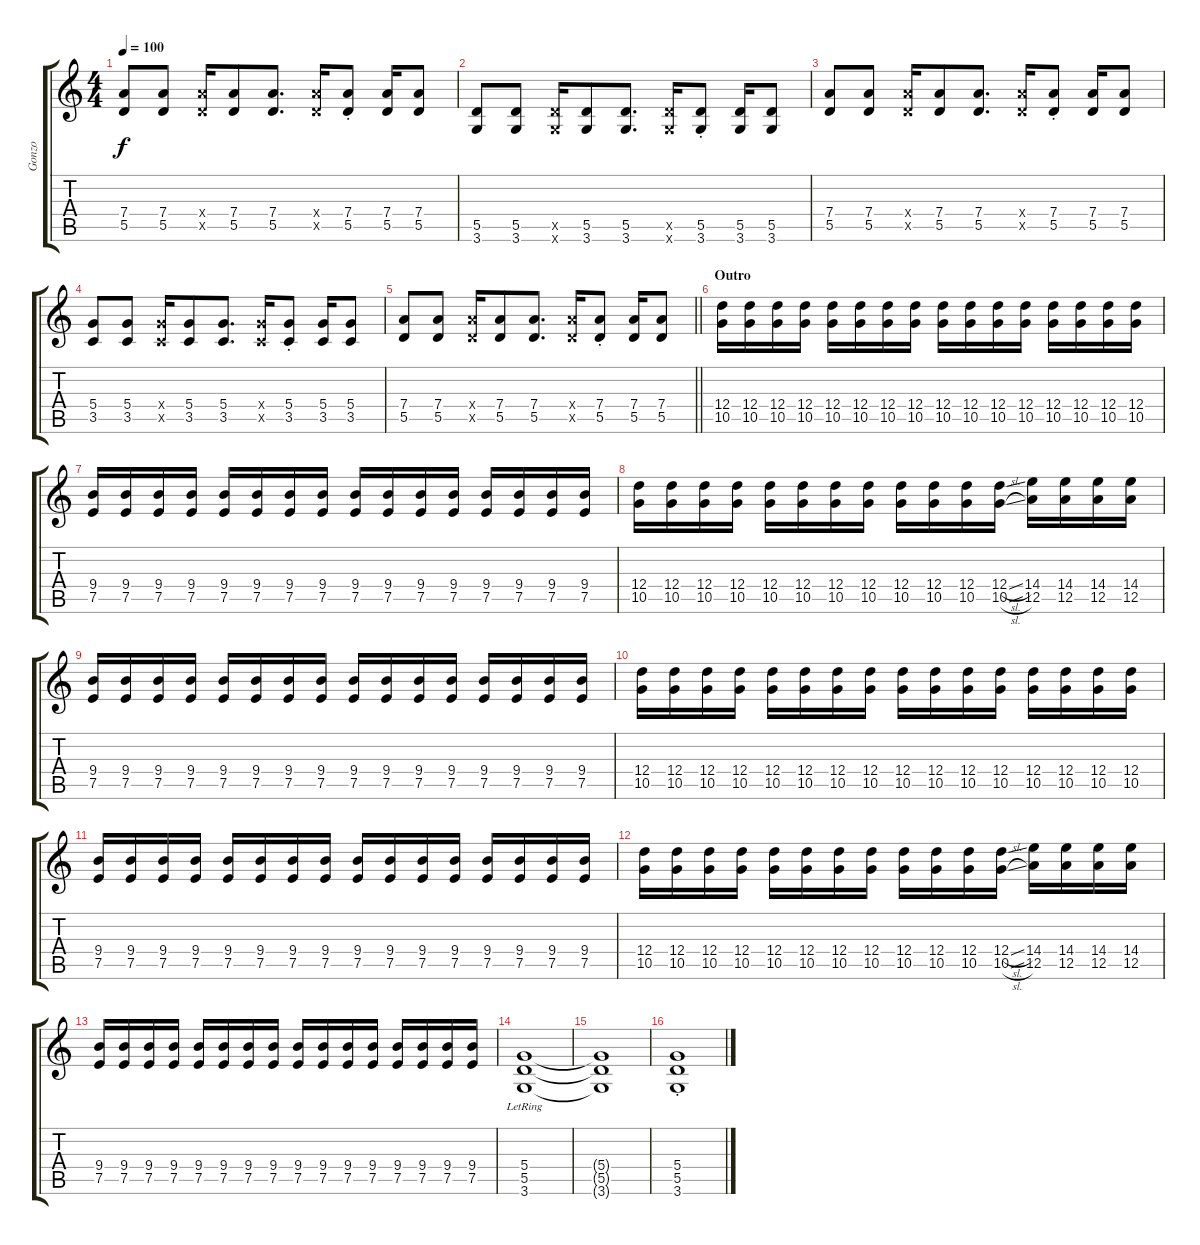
\track ("Gonzo" "Gonzo") {instrument distortionguitar}
\staff {score tabs}
\tuning (E4 B3 G3 D3 A2 E2) {hide}
\ts (4 4)
\tempo 100
\clef g2
\ks c
(7.4 5.5).8{dy f} (7.4 5.5).8 (7.4{x} 5.5{x}).16 (7.4 5.5).8 (7.4 5.5).8{d} (7.4{x} 5.5{x}).16 (7.4{st} 5.5{st}).8 (7.4 5.5).16 (7.4 5.5).8 |
(5.5 3.6).8 (5.5 3.6).8 (5.5{x} 3.6{x}).16 (5.5 3.6).8 (5.5 3.6).8{d} (5.5{x} 3.6{x}).16 (5.5{st} 3.6{st}).8 (5.5 3.6).16 (5.5 3.6).8 |
(7.4 5.5).8 (7.4 5.5).8 (7.4{x} 5.5{x}).16 (7.4 5.5).8 (7.4 5.5).8{d} (7.4{x} 5.5{x}).16 (7.4{st} 5.5{st}).8 (7.4 5.5).16 (7.4 5.5).8 |
(5.4 3.5).8 (5.4 3.5).8 (5.4{x} 3.5{x}).16 (5.4 3.5).8 (5.4 3.5).8{d} (5.4{x} 3.5{x}).16 (5.4{st} 3.5{st}).8 (5.4 3.5).16 (5.4 3.5).8 |
\barLineRight lightlight
(7.4 5.5).8 (7.4 5.5).8 (7.4{x} 5.5{x}).16 (7.4 5.5).8 (7.4 5.5).8{d} (7.4{x} 5.5{x}).16 (7.4{st} 5.5{st}).8 (7.4 5.5).16 (7.4 5.5).8 |
\section ("" "Outro")
(12.4 10.5).16 (12.4 10.5).16 (12.4 10.5).16 (12.4 10.5).16 (12.4 10.5).16 (12.4 10.5).16 (12.4 10.5).16 (12.4 10.5).16 (12.4 10.5).16 (12.4 10.5).16 (12.4 10.5).16 (12.4 10.5).16 (12.4 10.5).16 (12.4 10.5).16 (12.4 10.5).16 (12.4 10.5).16 |
(9.4 7.5).16 (9.4 7.5).16 (9.4 7.5).16 (9.4 7.5).16 (9.4 7.5).16 (9.4 7.5).16 (9.4 7.5).16 (9.4 7.5).16 (9.4 7.5).16 (9.4 7.5).16 (9.4 7.5).16 (9.4 7.5).16 (9.4 7.5).16 (9.4 7.5).16 (9.4 7.5).16 (9.4 7.5).16 |
(12.4 10.5).16 (12.4 10.5).16 (12.4 10.5).16 (12.4 10.5).16 (12.4 10.5).16 (12.4 10.5).16 (12.4 10.5).16 (12.4 10.5).16 (12.4 10.5).16 (12.4 10.5).16 (12.4 10.5).16 (12.4{sl} 10.5{sl}).16 (14.4 12.5).16 (14.4 12.5).16 (14.4 12.5).16 (14.4 12.5).16 |
(9.4 7.5).16 (9.4 7.5).16 (9.4 7.5).16 (9.4 7.5).16 (9.4 7.5).16 (9.4 7.5).16 (9.4 7.5).16 (9.4 7.5).16 (9.4 7.5).16 (9.4 7.5).16 (9.4 7.5).16 (9.4 7.5).16 (9.4 7.5).16 (9.4 7.5).16 (9.4 7.5).16 (9.4 7.5).16 |
(12.4 10.5).16 (12.4 10.5).16 (12.4 10.5).16 (12.4 10.5).16 (12.4 10.5).16 (12.4 10.5).16 (12.4 10.5).16 (12.4 10.5).16 (12.4 10.5).16 (12.4 10.5).16 (12.4 10.5).16 (12.4 10.5).16 (12.4 10.5).16 (12.4 10.5).16 (12.4 10.5).16 (12.4 10.5).16 |
(9.4 7.5).16 (9.4 7.5).16 (9.4 7.5).16 (9.4 7.5).16 (9.4 7.5).16 (9.4 7.5).16 (9.4 7.5).16 (9.4 7.5).16 (9.4 7.5).16 (9.4 7.5).16 (9.4 7.5).16 (9.4 7.5).16 (9.4 7.5).16 (9.4 7.5).16 (9.4 7.5).16 (9.4 7.5).16 |
(12.4 10.5).16 (12.4 10.5).16 (12.4 10.5).16 (12.4 10.5).16 (12.4 10.5).16 (12.4 10.5).16 (12.4 10.5).16 (12.4 10.5).16 (12.4 10.5).16 (12.4 10.5).16 (12.4 10.5).16 (12.4{sl} 10.5{sl}).16 (14.4 12.5).16 (14.4 12.5).16 (14.4 12.5).16 (14.4 12.5).16 |
(9.4 7.5).16 (9.4 7.5).16 (9.4 7.5).16 (9.4 7.5).16 (9.4 7.5).16 (9.4 7.5).16 (9.4 7.5).16 (9.4 7.5).16 (9.4 7.5).16 (9.4 7.5).16 (9.4 7.5).16 (9.4 7.5).16 (9.4 7.5).16 (9.4 7.5).16 (9.4 7.5).16 (9.4 7.5).16 |
(5.4{lr} 5.5{lr} 3.6{lr}).1 |
(5.4{t} 5.5{t} 3.6{t}).1 |
(5.4{st} 5.5{st} 3.6{st}).1
